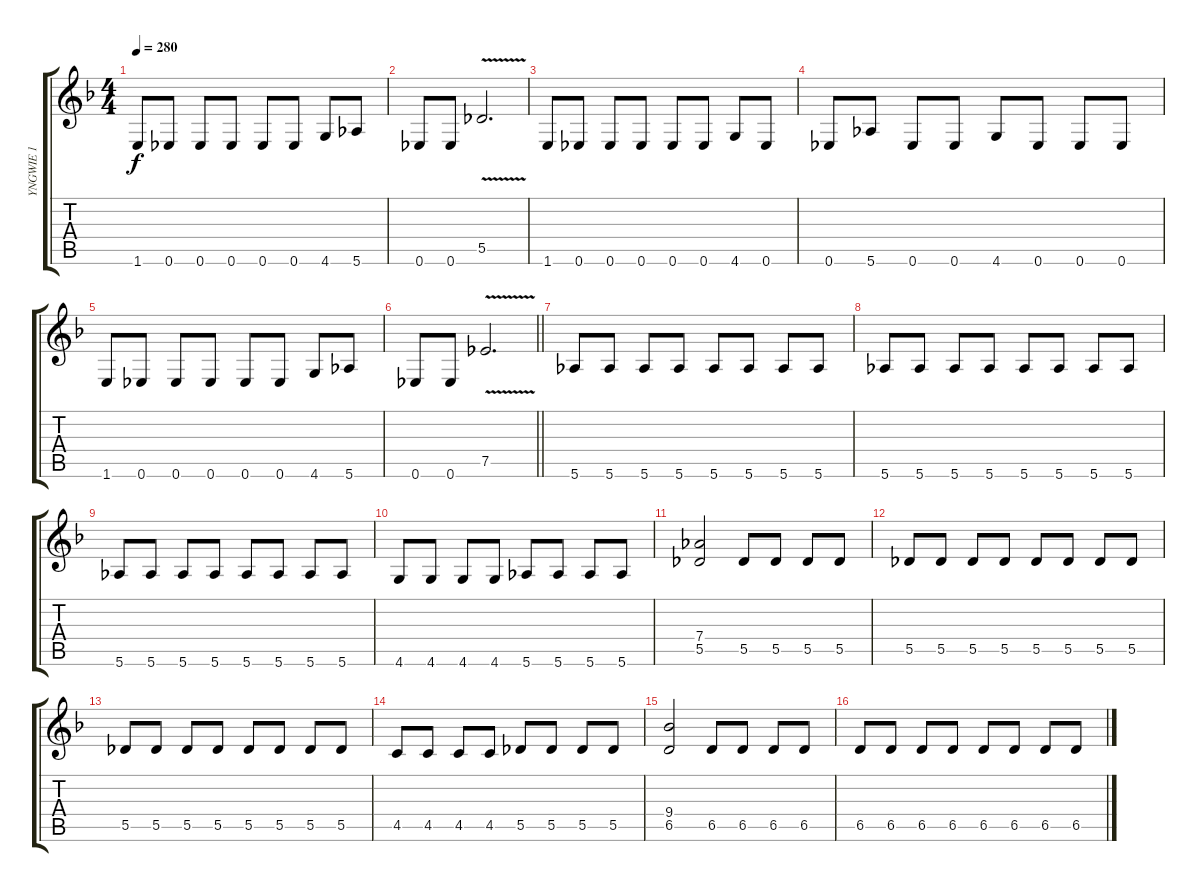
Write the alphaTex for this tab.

\track ("YNGWIE 1" "YNGWIE 1") {instrument distortionguitar}
\staff {score tabs}
\tuning (Eb4 Bb3 Gb3 Db3 Ab2 Eb2) {hide}
\ts (4 4)
\tempo 280
\clef g2
\ks dminor
1.6.8{dy f} 0.6.8 0.6.8 0.6.8 0.6.8 0.6.8 4.6.8 5.6.8 |
0.6.8 0.6.8 5.5{v}.2{d} |
1.6.8 0.6.8 0.6.8 0.6.8 0.6.8 0.6.8 4.6.8 0.6.8 |
0.6.8 5.6.8 0.6.8 0.6.8 4.6.8 0.6.8 0.6.8 0.6.8 |
1.6.8 0.6.8 0.6.8 0.6.8 0.6.8 0.6.8 4.6.8 5.6.8 |
\barLineRight lightlight
0.6.8 0.6.8 7.5{v}.2{d} |
5.6.8 5.6.8 5.6.8 5.6.8 5.6.8 5.6.8 5.6.8 5.6.8 |
5.6.8 5.6.8 5.6.8 5.6.8 5.6.8 5.6.8 5.6.8 5.6.8 |
5.6.8 5.6.8 5.6.8 5.6.8 5.6.8 5.6.8 5.6.8 5.6.8 |
4.6.8 4.6.8 4.6.8 4.6.8 5.6.8 5.6.8 5.6.8 5.6.8 |
(7.4 5.5).2 5.5.8 5.5.8 5.5.8 5.5.8 |
5.5.8 5.5.8 5.5.8 5.5.8 5.5.8 5.5.8 5.5.8 5.5.8 |
5.5.8 5.5.8 5.5.8 5.5.8 5.5.8 5.5.8 5.5.8 5.5.8 |
4.5.8 4.5.8 4.5.8 4.5.8 5.5.8 5.5.8 5.5.8 5.5.8 |
(9.4 6.5).2 6.5.8 6.5.8 6.5.8 6.5.8 |
6.5.8 6.5.8 6.5.8 6.5.8 6.5.8 6.5.8 6.5.8 6.5.8
